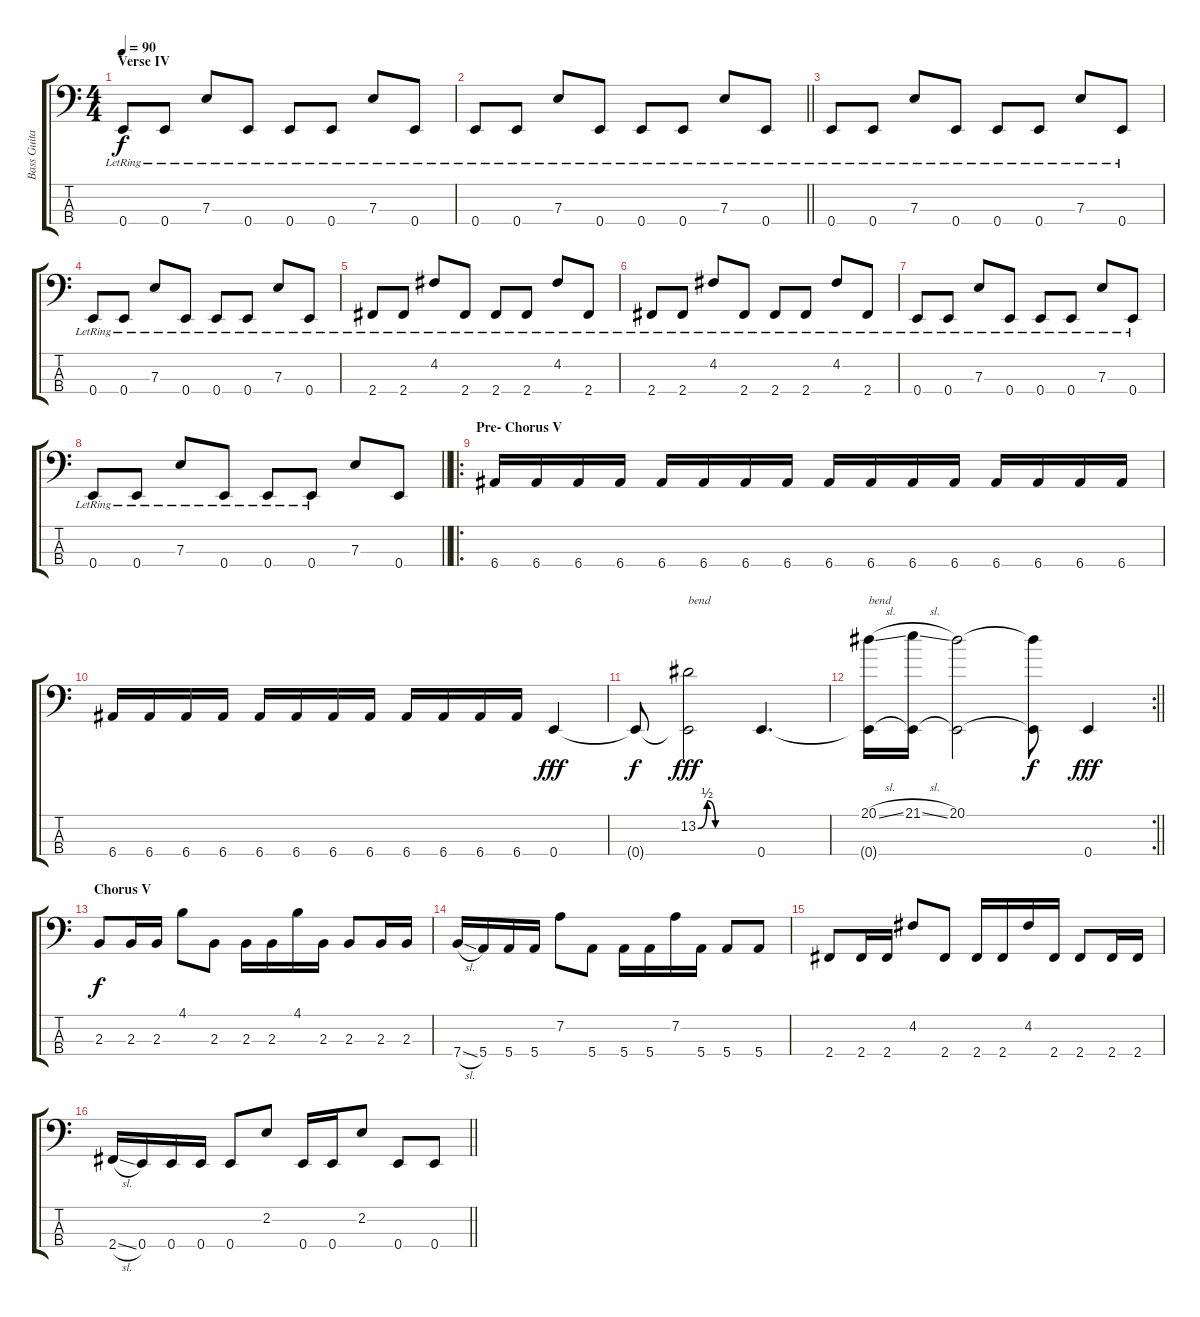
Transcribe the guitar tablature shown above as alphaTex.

\track ("Bass Guitar" "Bass Guita") {instrument electricbassfinger}
\staff {score tabs}
\tuning (G2 D2 A1 E1) {hide}
\ts (4 4)
\section ("" "Verse IV")
\tempo 90
\clef f4
\ks c
0.4{lr}.8{dy f} 0.4{lr}.8 7.3{lr}.8 0.4{lr}.8 0.4{lr}.8 0.4{lr}.8 7.3{lr}.8 0.4{lr}.8 |
\barLineRight lightlight
0.4{lr}.8 0.4{lr}.8 7.3{lr}.8 0.4{lr}.8 0.4{lr}.8 0.4{lr}.8 7.3{lr}.8 0.4{lr}.8 |
0.4{lr}.8 0.4{lr}.8 7.3{lr}.8 0.4{lr}.8 0.4{lr}.8 0.4{lr}.8 7.3{lr}.8 0.4{lr}.8 |
0.4{lr}.8 0.4{lr}.8 7.3{lr}.8 0.4{lr}.8 0.4{lr}.8 0.4{lr}.8 7.3{lr}.8 0.4{lr}.8 |
2.4{lr}.8 2.4{lr}.8 4.2{lr}.8 2.4{lr}.8 2.4{lr}.8 2.4{lr}.8 4.2{lr}.8 2.4{lr}.8 |
2.4{lr}.8 2.4{lr}.8 4.2{lr}.8 2.4{lr}.8 2.4{lr}.8 2.4{lr}.8 4.2{lr}.8 2.4{lr}.8 |
0.4{lr}.8 0.4{lr}.8 7.3{lr}.8 0.4{lr}.8 0.4{lr}.8 0.4{lr}.8 7.3{lr}.8 0.4{lr}.8 |
\barLineRight lightlight
0.4{lr}.8 0.4{lr}.8 7.3{lr}.8 0.4{lr}.8 0.4{lr}.8 0.4{lr}.8 7.3.8 0.4.8 |
\ro
\section ("" "Pre- Chorus V")
6.4.16{instrument electricbassfinger} 6.4.16 6.4.16 6.4.16 6.4.16 6.4.16 6.4.16 6.4.16 6.4.16 6.4.16 6.4.16 6.4.16 6.4.16 6.4.16 6.4.16 6.4.16 |
6.4.16 6.4.16 6.4.16 6.4.16 6.4.16 6.4.16 6.4.16 6.4.16 6.4.16 6.4.16 6.4.16 6.4.16 0.4.4{dy fff instrument lead2sawtooth} |
0.4{t}.8{dy f} (13.2{be (custom 0 0 10 2 19 0 60 0)} 0.4{t}).2{txt "bend" dy fff} 0.4.4{d} |
\rc 2
\barLineRight lightlight
(20.1{sl} 0.4{t}).16{txt "bend"} (21.1{sl} 0.4{t}).16 (20.1 0.4{t}).2 (20.1{t} 0.4{t}).8{dy f} 0.4.4{dy fff} |
\section ("" "Chorus V")
2.3.8{dy f instrument electricbassfinger} 2.3.16 2.3.16 4.1.8 2.3.8 2.3.16 2.3.16 4.1.16 2.3.16 2.3.8 2.3.16 2.3.16 |
7.4{sl}.16 5.4.16 5.4.16 5.4.16 7.2.8 5.4.8 5.4.16 5.4.16 7.2.16 5.4.16 5.4.8 5.4.8 |
2.4.8 2.4.16 2.4.16 4.2.8 2.4.8 2.4.16 2.4.16 4.2.16 2.4.16 2.4.8 2.4.16 2.4.16 |
\barLineRight lightlight
2.4{sl}.16 0.4.16 0.4.16 0.4.16 0.4.8 2.2.8 0.4.16 0.4.16 2.2.8 0.4.8 0.4.8
